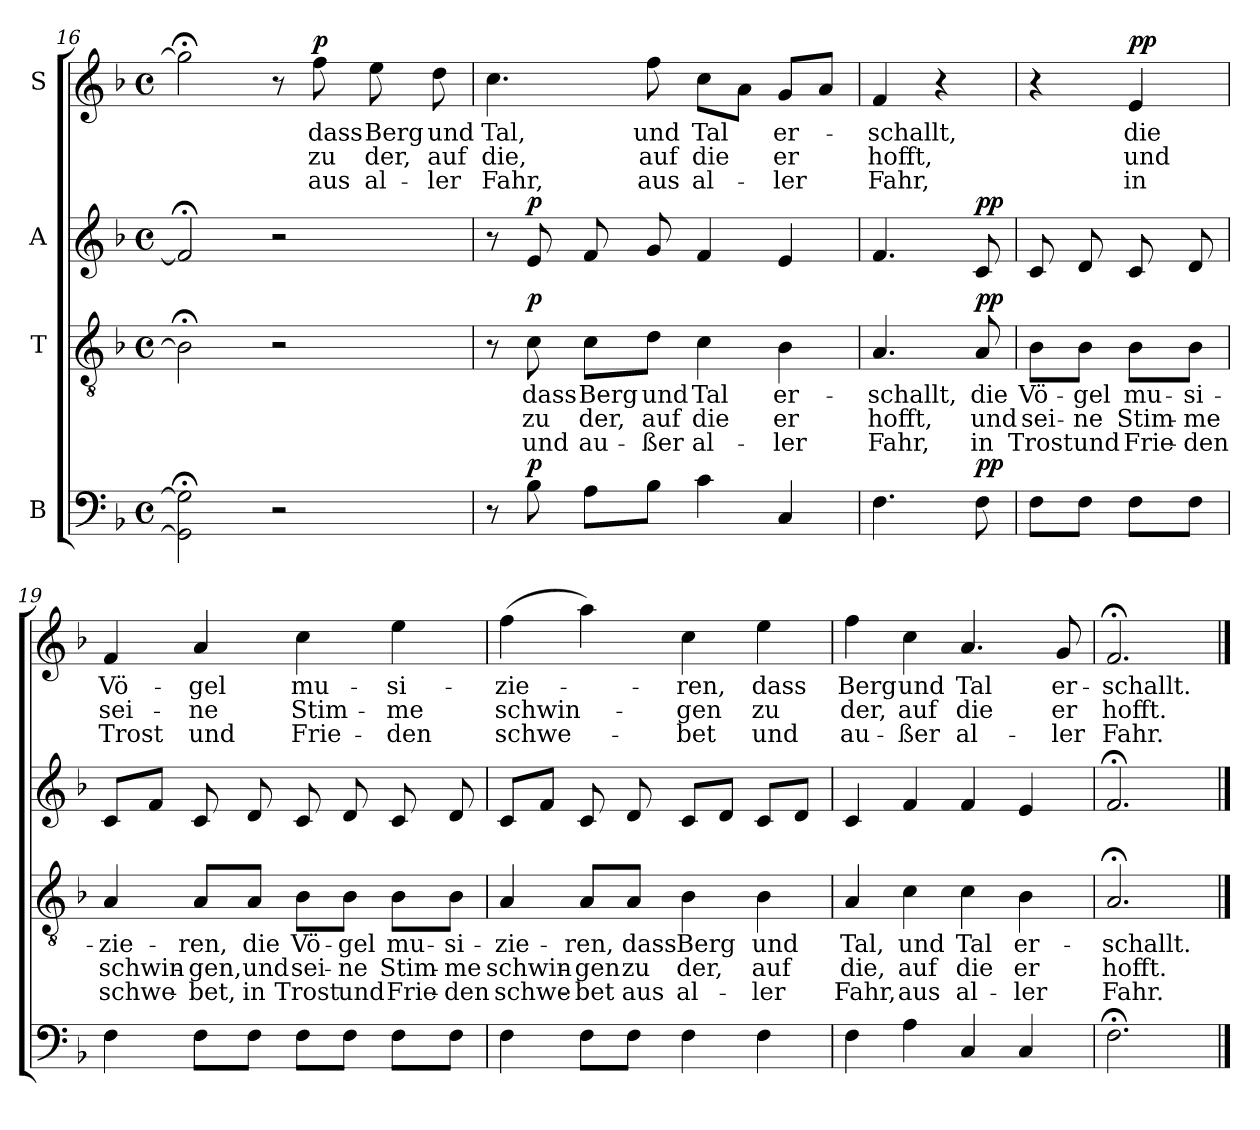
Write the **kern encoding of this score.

**kern	**dynam	**kern	**text	**text	**text	**dynam	**kern	**dynam	**kern	**text	**text	**text	**dynam
*part4	*part4	*part3	*part3	*part3	*part3	*part3	*part2	*part2	*part1	*part1	*part1	*part1	*part1
*staff4	*staff4	*staff3	*staff3	*staff3	*staff3	*staff3	*staff2	*staff2	*staff1	*staff1	*staff1	*staff1	*staff1
*I"B	*	*I"T	*	*	*	*	*I"A	*	*I"S	*	*	*	*
*clefF4	*	*clefGv2	*	*	*	*	*clefG2	*	*clefG2	*	*	*	*
*k[b-]	*	*k[b-]	*	*	*	*	*k[b-]	*	*k[b-]	*	*	*	*
*M4/4	*	*M4/4	*	*	*	*	*M4/4	*	*M4/4	*	*	*	*
*met(c)	*	*met(c)	*	*	*	*	*met(c)	*	*met(c)	*	*	*	*
=16	=16	=16	=16	=16	=16	=16	=16	=16	=16	=16	=16	=16	=16
2GG\];< 2G\];<	.	2B;<\]	.	.	.	.	2f;</]	.	2gg;<\]	.	.	.	.
2r	.	2r	.	.	.	.	2r	.	8r	.	.	.	.
!	!	!	!	!	!	!	!	!	!	!	!	!	!LO:DY:a
.	.	.	.	.	.	.	.	.	8ff\	dass	zu	aus	p
.	.	.	.	.	.	.	.	.	8ee\	Berg	der,	al-	.
.	.	.	.	.	.	.	.	.	8dd\	und	auf	-ler	.
=17	=17	=17	=17	=17	=17	=17	=17	=17	=17	=17	=17	=17	=17
8r	.	8r	.	.	.	.	8r	.	4.cc\	Tal,	die,	Fahr,	.
!	!LO:DY:a	!	!	!	!	!LO:DY:a	!	!LO:DY:a	!	!	!	!	!
8B-\	p	8c\	dass	zu	und	p	8e/	p	.	.	.	.	.
8A\L	.	8c\L	Berg	der,	au-	.	8f/	.	.	.	.	.	.
8B-\J	.	8d\J	und	auf	-ßer	.	8g/	.	8ff\	und	auf	aus	.
4c\	.	4c\	Tal	die	al-	.	4f/	.	8cc\L	-Tal	die	al-	.
.	.	.	.	.	.	.	.	.	8a\J	.	.	.	.
4C/	.	4B-\	er-	er	-ler	.	4e/	.	8g/L	er-	er	-ler	.
.	.	.	.	.	.	.	.	.	8a/J	.	.	.	.
=18	=18	=18	=18	=18	=18	=18	=18	=18	=18	=18	=18	=18	=18
4.F\	.	4.A/	-schallt,	hofft,	Fahr,	.	4.f/	.	4f/	-schallt,	hofft,	Fahr,	.
.	.	.	.	.	.	.	.	.	4r	.	.	.	.
!	!LO:DY:a	!	!	!	!	!LO:DY:a	!	!LO:DY:a	!	!	!	!	!
8F\	pp	8A/	die	und	in	pp	8c/	pp	.	.	.	.	.
!!LO:LB:g=z
=18X1	=18X1	=18X1	=18X1	=18X1	=18X1	=18X1	=18X1	=18X1	=18X1	=18X1	=18X1	=18X1	=18X1
8F\L	.	8B-\L	Vö-	sei-	Trost	.	8c/	.	4r	.	.	.	.
8F\J	.	8B-\J	-gel	-ne	und	.	8d/	.	.	.	.	.	.
!	!	!	!	!	!	!	!	!	!	!	!	!	!LO:DY:a
8F\L	.	8B-\L	mu-	Stim-	Frie-	.	8c/	.	4e/	die	und	in	pp
8F\J	.	8B-\J	-si-	-me	-den	.	8d/	.	.	.	.	.	.
=19	=19	=19	=19	=19	=19	=19	=19	=19	=19	=19	=19	=19	=19
4F\	.	4A/	-zie-	schwin-	schwe-	.	8c/L	.	4f/	Vö-	sei-	Trost	.
.	.	.	.	.	.	.	8f/J	.	.	.	.	.	.
8F\L	.	8A/L	-ren,	-gen,	-bet,	.	8c/	.	4a/	-gel	-ne	und	.
8F\J	.	8A/J	die	und	in	.	8d/	.	.	.	.	.	.
8F\L	.	8B-\L	Vö-	sei-	Trost	.	8c/	.	4cc\	mu-	Stim-	Frie-	.
8F\J	.	8B-\J	-gel	-ne	und	.	8d/	.	.	.	.	.	.
8F\L	.	8B-\L	mu-	Stim-	Frie-	.	8c/	.	4ee\	-si-	-me	-den	.
8F\J	.	8B-\J	-si-	-me	-den	.	8d/	.	.	.	.	.	.
=20	=20	=20	=20	=20	=20	=20	=20	=20	=20	=20	=20	=20	=20
4F\	.	4A/	-zie-	schwin-	schwe-	.	8c/L	.	(4ff\	-zie-	schwin-	schwe-	.
.	.	.	.	.	.	.	8f/J	.	.	.	.	.	.
8F\L	.	8A/L	-ren,	-gen	-bet	.	8c/	.	4aa\)	.	.	.	.
8F\J	.	8A/J	dass	zu	aus	.	8d/	.	.	.	.	.	.
4F\	.	4B-\	Berg	der,	al-	.	8c/L	.	4cc\	-ren,	-gen	-bet	.
.	.	.	.	.	.	.	8d/J	.	.	.	.	.	.
4F\	.	4B-\	und	auf	-ler	.	8c/L	.	4ee\	dass	zu	und	.
.	.	.	.	.	.	.	8d/J	.	.	.	.	.	.
=21	=21	=21	=21	=21	=21	=21	=21	=21	=21	=21	=21	=21	=21
4F\	.	4A/	Tal,	die,	Fahr,	.	4c/	.	4ff\	Berg	der,	au-	.
4A\	.	4c\	und	auf	aus	.	4f/	.	4cc\	und	auf	-ßer	.
4C/	.	4c\	Tal	die	al-	.	4f/	.	4.a/	Tal	die	al-	.
4C/	.	4B-\	er-	er	-ler	.	4e/	.	.	.	.	.	.
.	.	.	.	.	.	.	.	.	8g/	er-	er	-ler	.
=22	=22	=22	=22	=22	=22	=22	=22	=22	=22	=22	=22	=22	=22
2.F;<\	.	2.A;</	-schallt.	hofft.	Fahr.	.	2.f;</	.	2.f;</	-schallt.	hofft.	Fahr.	.
==	==	==	==	==	==	==	==	==	==	==	==	==	==
*-	*-	*-	*-	*-	*-	*-	*-	*-	*-	*-	*-	*-	*-
